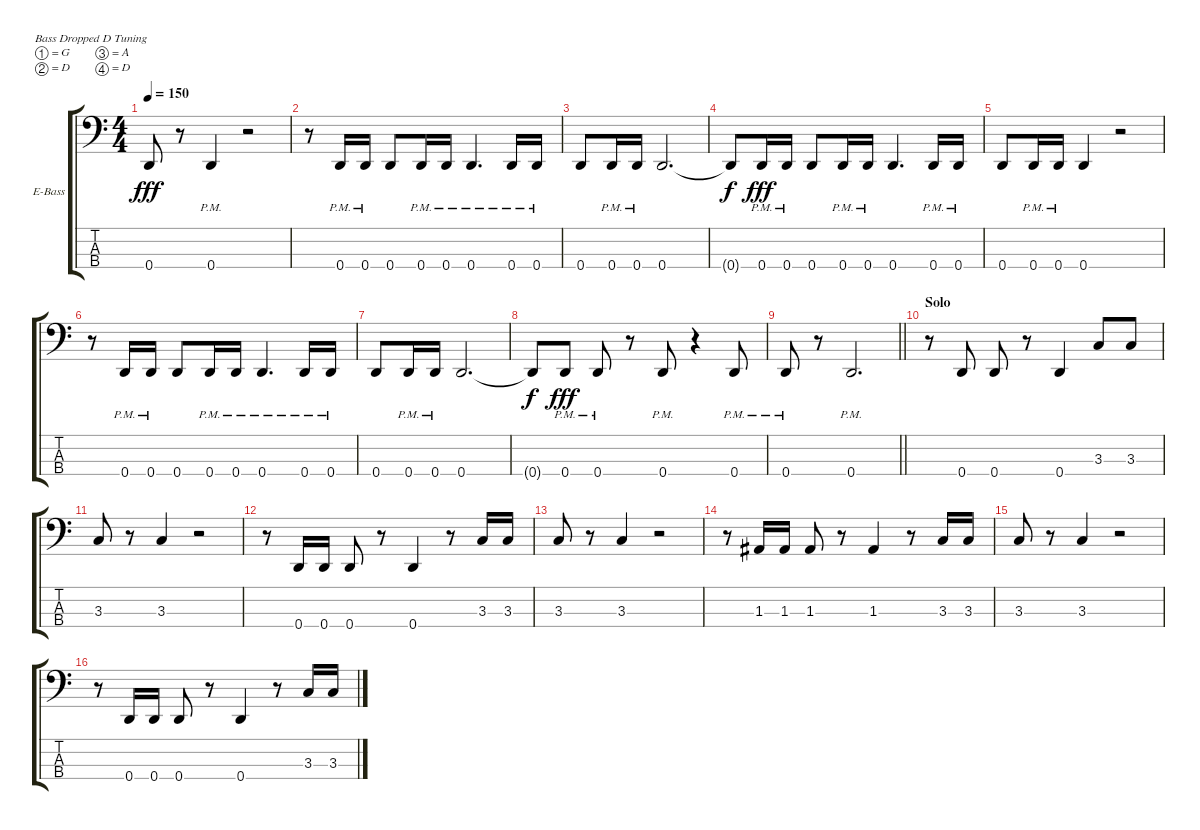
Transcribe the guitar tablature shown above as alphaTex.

\bracketExtendMode groupsimilarinstruments
\firstSystemTrackNameOrientation horizontal
\otherSystemsTrackNameOrientation horizontal
\track ("Bass Guitar" "E-Bass") {instrument electricbasspick}
\staff {score tabs}
\tuning (G2 D2 A1 D1)
\ts (4 4)
\tempo 150
\clef f4
\ks c
0.4.8{dy fff} r.8 0.4{pm}.4 r.2 |
r.8 0.4{pm}.16 0.4{pm}.16 0.4.8 0.4{pm}.16 0.4{pm}.16 0.4{pm}.4{d} 0.4{pm}.16 0.4{pm}.16 |
0.4.8 0.4{pm}.16 0.4{pm}.16 0.4.2{d} |
0.4{t}.8{dy f} 0.4{pm}.16{dy fff} 0.4{pm}.16 0.4.8 0.4{pm}.16 0.4{pm}.16 0.4.4{d} 0.4{pm}.16 0.4{pm}.16 |
0.4.8 0.4{pm}.16 0.4{pm}.16 0.4.4 r.2 |
r.8 0.4{pm}.16 0.4{pm}.16 0.4.8 0.4{pm}.16 0.4{pm}.16 0.4{pm}.4{d} 0.4{pm}.16 0.4{pm}.16 |
0.4.8 0.4{pm}.16 0.4{pm}.16 0.4.2{d} |
0.4{t}.8{dy f} 0.4{pm}.8{dy fff} 0.4{pm}.8 r.8 0.4{pm}.8 r.4 0.4{pm}.8 |
\barLineRight lightlight
0.4{pm}.8 r.8 0.4{pm}.2{d} |
\section ("" "Solo")
r.8 0.4.8 0.4.8 r.8 0.4.4 3.3.8 3.3.8 |
3.3.8 r.8 3.3.4 r.2 |
r.8 0.4.16 0.4.16 0.4.8 r.8 0.4.4 r.8 3.3.16 3.3.16 |
3.3.8 r.8 3.3.4 r.2 |
r.8 1.3.16 1.3.16 1.3.8 r.8 1.3.4 r.8 3.3.16 3.3.16 |
3.3.8 r.8 3.3.4 r.2 |
r.8 0.4.16 0.4.16 0.4.8 r.8 0.4.4 r.8 3.3.16 3.3.16
